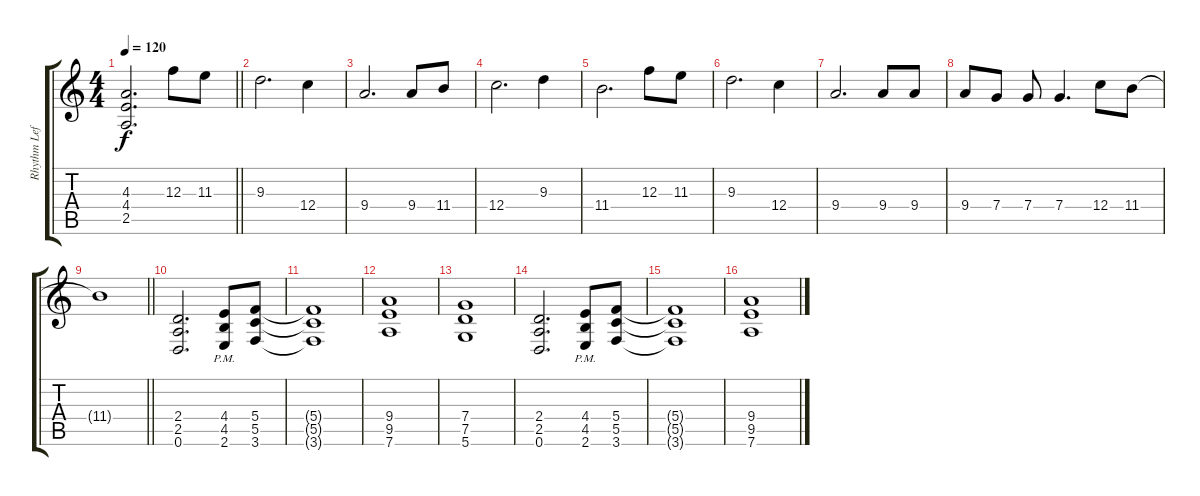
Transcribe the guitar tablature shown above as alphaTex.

\track ("Rhythm Left" "Rhythm Lef") {instrument distortionguitar}
\staff {score tabs}
\tuning (D4 A3 F3 C3 G2 D2) {hide}
\ts (4 4)
\tempo 120
\clef g2
\barLineRight lightlight
\ks c
(4.3 4.4 2.5).2{d dy f} 12.3.8 11.3.8 |
9.3.2{d} 12.4.4 |
9.4.2{d} 9.4.8 11.4.8 |
12.4.2{d} 9.3.4 |
11.4.2{d} 12.3.8 11.3.8 |
9.3.2{d} 12.4.4 |
9.4.2{d} 9.4.8 9.4.8 |
9.4.8 7.4.8 7.4.8 7.4.4{d} 12.4.8 11.4.8 |
\barLineRight lightlight
11.4{t}.1 |
(2.4 2.5 0.6).2{d} (4.4{pm} 4.5{pm} 2.6{pm}).8 (5.4 5.5 3.6).8 |
(5.4{t} 5.5{t} 3.6{t}).1 |
(9.4 9.5 7.6).1 |
(7.4 7.5 5.6).1 |
(2.4 2.5 0.6).2{d} (4.4{pm} 4.5{pm} 2.6{pm}).8 (5.4 5.5 3.6).8 |
(5.4{t} 5.5{t} 3.6{t}).1 |
(9.4 9.5 7.6).1
